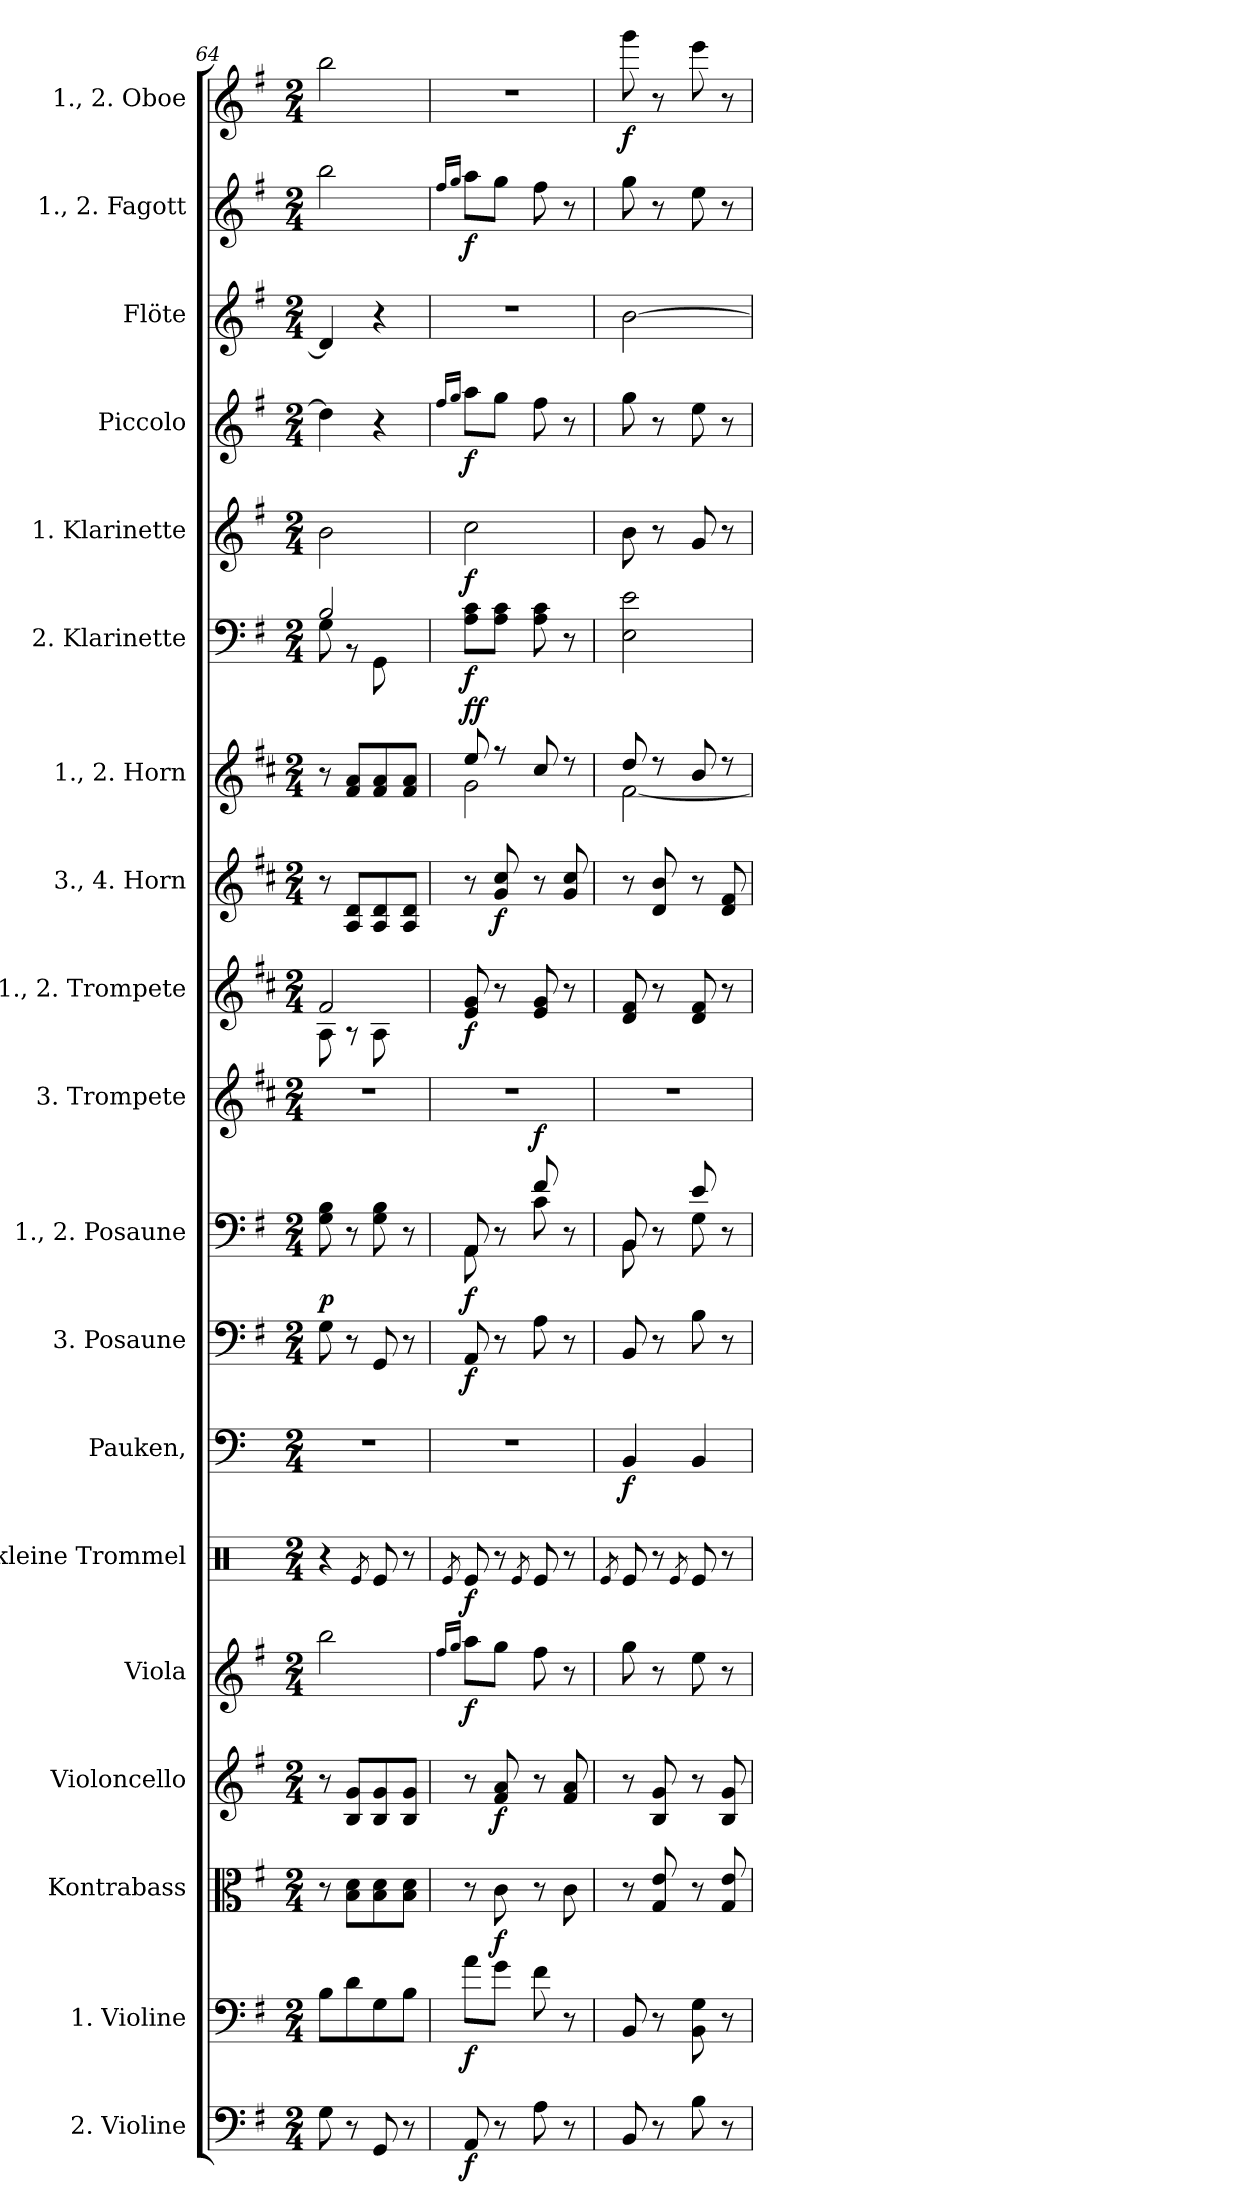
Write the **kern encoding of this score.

**kern	**dynam	**kern	**dynam	**kern	**dynam	**kern	**dynam	**kern	**dynam	**kern	**dynam	**kern	**dynam	**kern	**dynam	**kern	**dynam	**kern	**kern	**dynam	**kern	**dynam	**kern	**dynam	**kern	**dynam	**kern	**dynam	**kern	**dynam	**kern	**kern	**dynam	**kern	**dynam
*part19	*part19	*part18	*part18	*part17	*part17	*part16	*part16	*part15	*part15	*part14	*part14	*part13	*part13	*part12	*part12	*part11	*part11	*part10	*part9	*part9	*part8	*part8	*part7	*part7	*part6	*part6	*part5	*part5	*part4	*part4	*part3	*part2	*part2	*part1	*part1
*staff19	*staff19	*staff18	*staff18	*staff17	*staff17	*staff16	*staff16	*staff15	*staff15	*staff14	*staff14	*staff13	*staff13	*staff12	*staff12	*staff11	*staff11	*staff10	*staff9	*staff9	*staff8	*staff8	*staff7	*staff7	*staff6	*staff6	*staff5	*staff5	*staff4	*staff4	*staff3	*staff2	*staff2	*staff1	*staff1
*I"2. Violine	*	*I"1. Violine	*	*I"Kontrabass	*	*I"Violoncello	*	*I"Viola	*	*I"kleine Trommel	*	*I"Pauken,	*	*I"3. Posaune	*	*I"1., 2. Posaune	*	*I"3. Trompete	*I"1., 2. Trompete	*	*I"3., 4. Horn	*	*I"1., 2. Horn	*	*I"2. Klarinette	*	*I"1. Klarinette	*	*I"Piccolo	*	*I"Flöte	*I"1., 2. Fagott	*	*I"1., 2. Oboe	*
*I'2. Vl.	*	*I'1. Vl.	*	*I'Kb.	*	*I'Vc.	*	*I'Va.	*	*I'kl. Tr.	*	*I'Pk.,	*	*I'3. Pos.	*	*I'1., 2. Pos.	*	*I'3. Trp.	*I'1., 2. Trp.	*	*I'3., 4. Hr.	*	*I'1., 2.  Hr.	*	*I'2. Klar.	*	*I'1. Klar.	*	*I'Picc.	*	*I'Fl.	*I'1., 2. Fag.	*	*I'1., 2. Ob.	*
*clefF4	*	*clefF4	*	*clefC3	*	*clefG2	*	*clefG2	*	*clefX	*	*clefF4	*	*clefF4	*	*clefF4	*	*clefG2	*clefG2	*	*clefG2	*	*clefG2	*	*clefF4	*	*clefG2	*	*clefG2	*	*clefG2	*clefG2	*	*clefG2	*
*ITrd7c12	*	*	*	*	*	*	*	*	*	*	*	*	*	*	*	*	*	*ITrd-3c-5	*ITrd-3c-5	*	*ITrd4c7	*	*ITrd4c7	*	*	*	*ITrd1c2	*	*ITrd1c2	*	*	*ITrd-7c-12	*	*	*
*k[f#]	*	*k[f#]	*	*k[f#]	*	*k[f#]	*	*k[f#]	*	*k[]	*	*k[]	*	*k[f#]	*	*k[f#]	*	*k[f#]	*k[f#]	*	*k[f#]	*	*k[f#]	*	*k[f#]	*	*k[b-]	*	*k[b-]	*	*k[f#]	*k[f#]	*	*k[f#]	*
*M2/4	*	*M2/4	*	*M2/4	*	*M2/4	*	*M2/4	*	*M2/4	*	*M2/4	*	*M2/4	*	*M2/4	*	*M2/4	*M2/4	*	*M2/4	*	*M2/4	*	*M2/4	*	*M2/4	*	*M2/4	*	*M2/4	*M2/4	*	*M2/4	*
=64	=64	=64	=64	=64	=64	=64	=64	=64	=64	=64	=64	=64	=64	=64	=64	=64	=64	=64	=64	=64	=64	=64	=64	=64	=64	=64	=64	=64	=64	=64	=64	=64	=64	=64	=64
*	*	*	*	*	*	*	*	*	*	*	*	*	*	*	*	*	*	*	*^	*	*	*	*	*	*^	*	*	*	*	*	*	*	*	*	*
!	!	!	!	!	!	!	!	!	!	!	!	!	!	!	!	!	!LO:DY:b	!	!	!	!	!	!	!	!	!	!	!	!	!	!	!	!	!	!	!	!
8GG\	.	8B\L	.	8r	.	8r	.	2bb\	.	4r	.	2r	.	8G\	.	8G\ 8B\	p	2r	2b/	8d\	.	8r	.	8r	.	2B/	8G\	.	2a\	.	4cc\]	.	4d/]	2bbb\	.	2bb\	.
8r	.	8d\	.	8B\ 8d\L	.	8B/ 8g/L	.	.	.	.	.	.	.	8r	.	8r	.	.	.	8r	.	8D/ 8G/L	.	8B/ 8d/L	.	.	8r	.	.	.	.	.	.	.	.	.	.
.	.	.	.	.	.	.	.	.	.	8qRe/	.	.	.	.	.	.	.	.	.	.	.	.	.	.	.	.	.	.	.	.	.	.	.	.	.	.	.
8GGG/	.	8G\	.	8B\ 8d\	.	8B/ 8g/	.	.	.	8Re/	.	.	.	8GG/	.	8G\ 8B\	.	.	.	8d\	.	8D/ 8G/	.	8B/ 8d/	.	.	8GG\	.	.	.	4r	.	4r	.	.	.	.
8r	.	8B\J	.	8B\ 8d\J	.	8B/ 8g/J	.	.	.	8r	.	.	.	8r	.	8r	.	.	.	8ryy	.	8D/ 8G/J	.	8B/ 8d/J	.	.	8ryy	.	.	.	.	.	.	.	.	.	.
*	*	*	*	*	*	*	*	*	*	*	*	*	*	*	*	*	*	*	*v	*v	*	*	*	*	*	*v	*v	*	*	*	*	*	*	*	*	*	*
=65	=65	=65	=65	=65	=65	=65	=65	=65	=65	=65	=65	=65	=65	=65	=65	=65	=65	=65	=65	=65	=65	=65	=65	=65	=65	=65	=65	=65	=65	=65	=65	=65	=65	=65	=65
.	.	.	.	.	.	.	.	16qqff#/LL	.	.	.	.	.	.	.	.	.	.	.	.	.	.	.	.	.	.	.	.	16qqee/LL	.	.	16qqfff#/LL	.	.	.
.	.	.	.	.	.	.	.	16qqgg/JJ	.	8qRe/	.	.	.	.	.	.	.	.	.	.	.	.	.	.	.	.	.	.	16qqff/JJ	.	.	16qqggg/JJ	.	.	.
*	*	*	*	*	*	*	*	*	*	*	*	*	*	*	*	*^	*	*	*	*	*	*	*^	*	*	*	*	*	*	*	*	*	*	*	*
!	!LO:DY:b	!	!LO:DY:b	!	!	!	!	!	!LO:DY:b	!	!LO:DY:b	!	!	!	!LO:DY:b	!	!	!LO:DY:b	!	!	!LO:DY:b	!	!	!	!	!LO:DY:a	!	!	!	!	!	!	!	!	!	!	!
!	!	!	!	!	!	!	!	!	!	!	!	!	!	!	!	!	!	!	!	!	!	!	!	!	!	!LO:DY:n=1:b	!	!LO:DY:b	!	!LO:DY:b	!	!LO:DY:b	!	!	!LO:DY:b	!	!
8AAA/	f	8a\L	f	8r	.	8r	.	8aa\L	f	8Re/	f	2r	.	8AA/	f	8AA/	8AA\	f	2r	8a/ 8cc/	f	8r	.	8a/	2c\	f f	8A\ 8c\L	f	2b-\	f	8gg\L	f	2r	8aaa\L	f	2r	.
!	!	!	!	!	!LO:DY:b	!	!LO:DY:b	!	!	!	!	!	!	!	!	!	!	!	!	!	!	!	!LO:DY:b	!	!	!	!	!	!	!	!	!	!	!	!	!	!
8r	.	8g\J	.	8c\	f	8f#/ 8a/	f	8gg\J	.	8r	.	.	.	8r	.	8r	8ryy	.	.	8r	.	8c/ 8f#/	f	8r	.	.	8A\ 8c\J	.	.	.	8ff\J	.	.	8ggg\J	.	.	.
.	.	.	.	.	.	.	.	.	.	8qRe/	.	.	.	.	.	.	.	.	.	.	.	.	.	.	.	.	.	.	.	.	.	.	.	.	.	.	.
!	!	!	!	!	!	!	!	!	!	!	!	!	!	!	!	!	!	!LO:DY:a	!	!	!	!	!	!	!	!	!	!	!	!	!	!	!	!	!	!	!
8AA\	.	8f#\	.	8r	.	8r	.	8ff#\	.	8Re/	.	.	.	8A\	.	8f#/	8c\	f	.	8a/ 8cc/	.	8r	.	8f#/	.	.	8A\ 8c\	.	.	.	8ee\	.	.	8fff#\	.	.	.
8r	.	8r	.	8c\	.	8f#/ 8a/	.	8r	.	8r	.	.	.	8r	.	8r	8ryy	.	.	8r	.	8c/ 8f#/	.	8r	.	.	8r	.	.	.	8r	.	.	8r	.	.	.
=66	=66	=66	=66	=66	=66	=66	=66	=66	=66	=66	=66	=66	=66	=66	=66	=66	=66	=66	=66	=66	=66	=66	=66	=66	=66	=66	=66	=66	=66	=66	=66	=66	=66	=66	=66	=66	=66
.	.	.	.	.	.	.	.	.	.	8qRe/	.	.	.	.	.	.	.	.	.	.	.	.	.	.	.	.	.	.	.	.	.	.	.	.	.	.	.
!	!	!	!	!	!	!	!	!	!	!	!	!	!LO:DY:b	!	!	!	!	!	!	!	!	!	!	!	!	!	!	!	!	!	!	!	!	!	!	!	!LO:DY:b
8BBB/	.	8BB/	.	8r	.	8r	.	8gg\	.	8Re/	.	4BB/	f	8BB/	.	8BB/	8BB\	.	2r	8g/ 8b/	.	8r	.	8g/	[2B\	.	2E\ 2e\	.	8a\	.	8ff\	.	[2b\	8ggg\	.	8ggg\	f
8r	.	8r	.	8G/ 8e/	.	8B/ 8g/	.	8r	.	8r	.	.	.	8r	.	8r	8ryy	.	.	8r	.	8G/ 8e/	.	8r	.	.	.	.	8r	.	8r	.	.	8r	.	8r	.
.	.	.	.	.	.	.	.	.	.	8qRe/	.	.	.	.	.	.	.	.	.	.	.	.	.	.	.	.	.	.	.	.	.	.	.	.	.	.	.
8BB\	.	8BB\ 8G\	.	8r	.	8r	.	8ee\	.	8Re/	.	4BB/	.	8B\	.	8e/	8G\	.	.	8g/ 8b/	.	8r	.	8e/	.	.	.	.	8f/	.	8dd\	.	.	8eee\	.	8eee\	.
8r	.	8r	.	8G/ 8e/	.	8B/ 8g/	.	8r	.	8r	.	.	.	8r	.	8r	8ryy	.	.	8r	.	8G/ 8B/	.	8r	.	.	.	.	8r	.	8r	.	.	8r	.	8r	.
*	*	*	*	*	*	*	*	*	*	*	*	*	*	*	*	*v	*v	*	*	*	*	*	*	*v	*v	*	*	*	*	*	*	*	*	*	*	*	*
=	=	=	=	=	=	=	=	=	=	=	=	=	=	=	=	=	=	=	=	=	=	=	=	=	=	=	=	=	=	=	=	=	=	=	=
*-	*-	*-	*-	*-	*-	*-	*-	*-	*-	*-	*-	*-	*-	*-	*-	*-	*-	*-	*-	*-	*-	*-	*-	*-	*-	*-	*-	*-	*-	*-	*-	*-	*-	*-	*-
